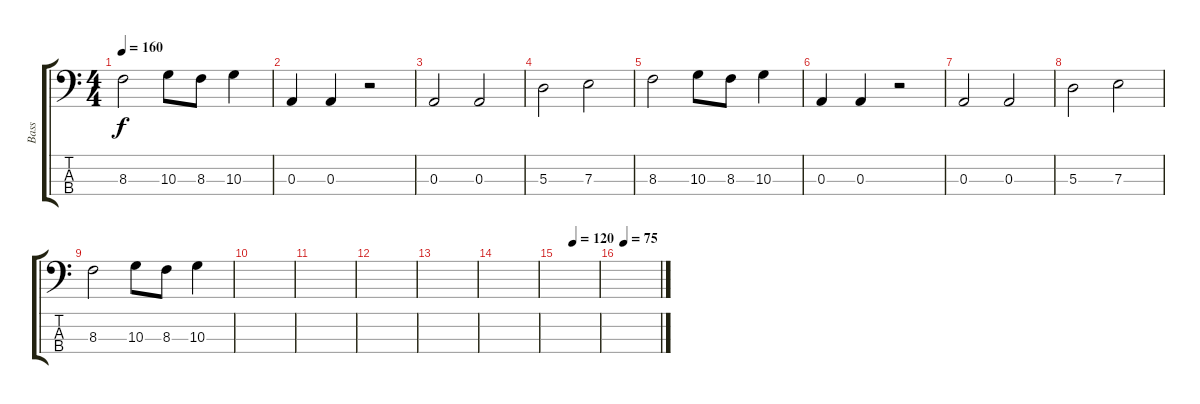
\track ("Bass" "Bass") {instrument electricbassfinger}
\staff {score tabs}
\tuning (G2 D2 A1 E1) {hide}
\ts (4 4)
\tempo 160
\clef f4
\ks c
8.3.2{dy f} 10.3.8 8.3.8 10.3.4 |
0.3.4 0.3.4 r.2 |
0.3.2 0.3.2 |
5.3.2 7.3.2 |
8.3.2 10.3.8 8.3.8 10.3.4 |
0.3.4 0.3.4 r.2 |
0.3.2 0.3.2 |
5.3.2 7.3.2 |
8.3.2 10.3.8 8.3.8 10.3.4 |
|
|
|
|
|
\tempo (120 0.375)
|
\tempo (75 0.125)
